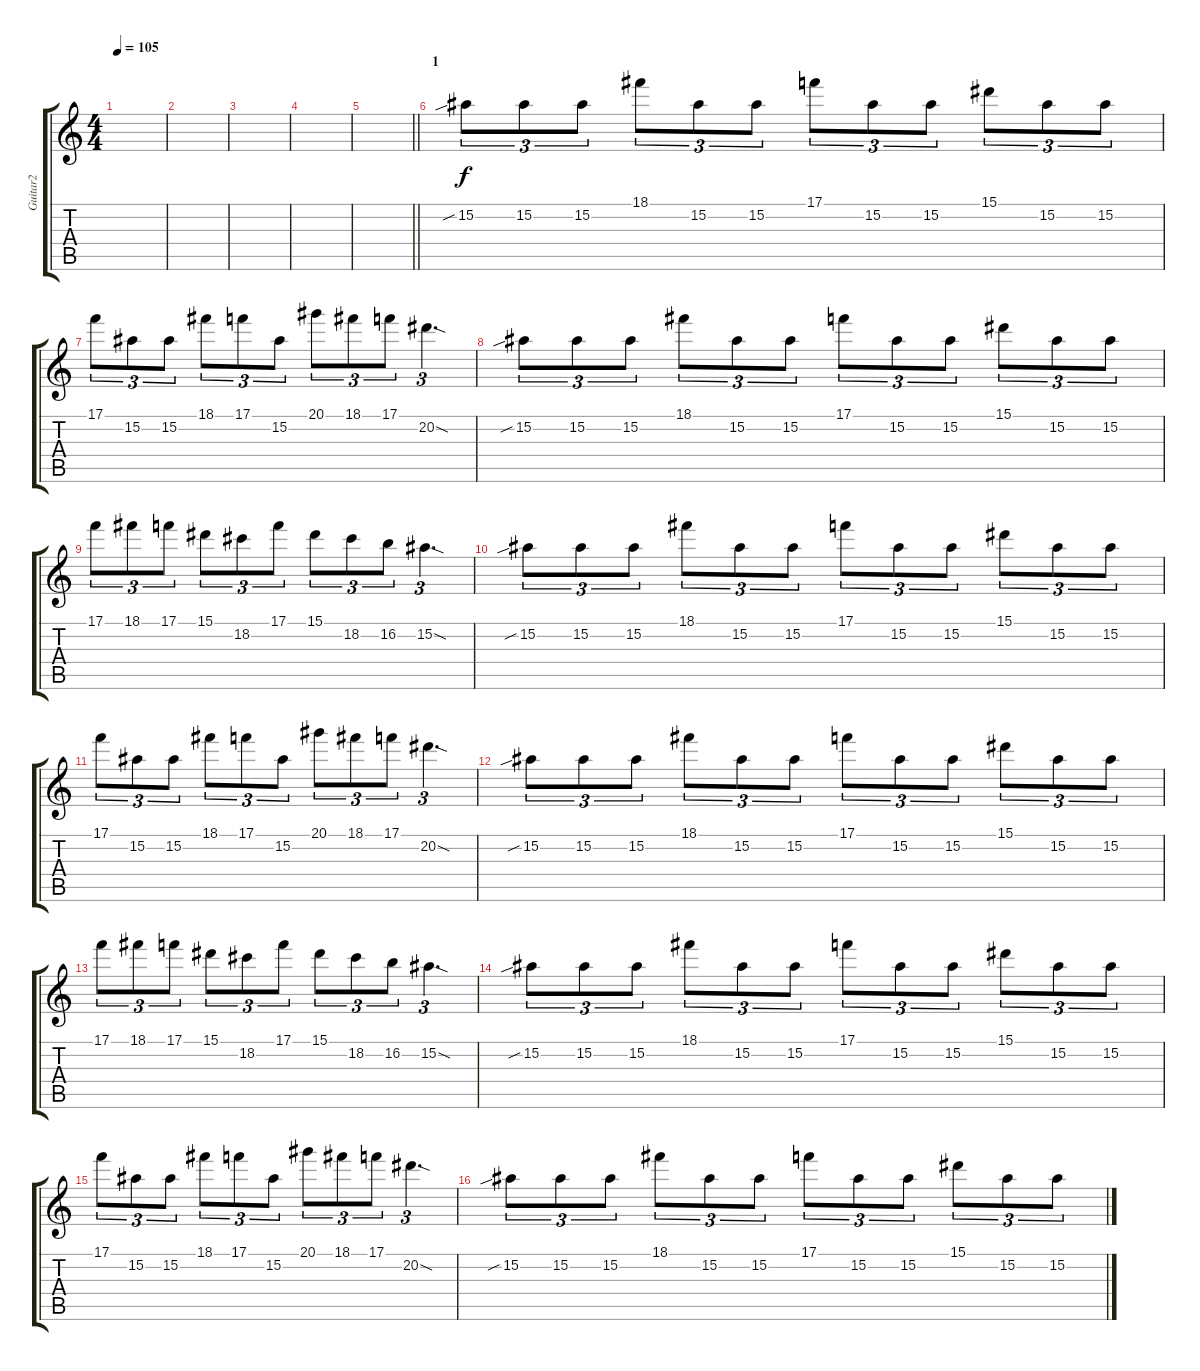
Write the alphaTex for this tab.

\track ("Guitar2" "Guitar2") {instrument distortionguitar}
\staff {score tabs}
\tuning (C4 G3 Eb3 Bb2 F2 C2) {hide}
\ts (4 4)
\tempo 105
\clef g2
\ks c
|
|
|
|
\barLineRight lightlight
|
\section ("" "1")
15.2{sib}.8{tu (3 2)} 15.2.8{tu (3 2)} 15.2.8{tu (3 2)} 18.1.8{tu (3 2)} 15.2.8{tu (3 2)} 15.2.8{tu (3 2)} 17.1.8{tu (3 2)} 15.2.8{tu (3 2)} 15.2.8{tu (3 2)} 15.1.8{tu (3 2)} 15.2.8{tu (3 2)} 15.2.8{tu (3 2)} |
17.1.8{tu (3 2)} 15.2.8{tu (3 2)} 15.2.8{tu (3 2)} 18.1.8{tu (3 2)} 17.1.8{tu (3 2)} 15.2.8{tu (3 2)} 20.1.8{tu (3 2)} 18.1.8{tu (3 2)} 17.1.8{tu (3 2)} 20.2{sod}.4{d tu (3 2)} |
15.2{sib}.8{tu (3 2)} 15.2.8{tu (3 2)} 15.2.8{tu (3 2)} 18.1.8{tu (3 2)} 15.2.8{tu (3 2)} 15.2.8{tu (3 2)} 17.1.8{tu (3 2)} 15.2.8{tu (3 2)} 15.2.8{tu (3 2)} 15.1.8{tu (3 2)} 15.2.8{tu (3 2)} 15.2.8{tu (3 2)} |
17.1.8{tu (3 2)} 18.1.8{tu (3 2)} 17.1.8{tu (3 2)} 15.1.8{tu (3 2)} 18.2.8{tu (3 2)} 17.1.8{tu (3 2)} 15.1.8{tu (3 2)} 18.2.8{tu (3 2)} 16.2.8{tu (3 2)} 15.2{sod}.4{d tu (3 2)} |
15.2{sib}.8{tu (3 2)} 15.2.8{tu (3 2)} 15.2.8{tu (3 2)} 18.1.8{tu (3 2)} 15.2.8{tu (3 2)} 15.2.8{tu (3 2)} 17.1.8{tu (3 2)} 15.2.8{tu (3 2)} 15.2.8{tu (3 2)} 15.1.8{tu (3 2)} 15.2.8{tu (3 2)} 15.2.8{tu (3 2)} |
17.1.8{tu (3 2)} 15.2.8{tu (3 2)} 15.2.8{tu (3 2)} 18.1.8{tu (3 2)} 17.1.8{tu (3 2)} 15.2.8{tu (3 2)} 20.1.8{tu (3 2)} 18.1.8{tu (3 2)} 17.1.8{tu (3 2)} 20.2{sod}.4{d tu (3 2)} |
15.2{sib}.8{tu (3 2)} 15.2.8{tu (3 2)} 15.2.8{tu (3 2)} 18.1.8{tu (3 2)} 15.2.8{tu (3 2)} 15.2.8{tu (3 2)} 17.1.8{tu (3 2)} 15.2.8{tu (3 2)} 15.2.8{tu (3 2)} 15.1.8{tu (3 2)} 15.2.8{tu (3 2)} 15.2.8{tu (3 2)} |
17.1.8{tu (3 2)} 18.1.8{tu (3 2)} 17.1.8{tu (3 2)} 15.1.8{tu (3 2)} 18.2.8{tu (3 2)} 17.1.8{tu (3 2)} 15.1.8{tu (3 2)} 18.2.8{tu (3 2)} 16.2.8{tu (3 2)} 15.2{sod}.4{d tu (3 2)} |
15.2{sib}.8{tu (3 2)} 15.2.8{tu (3 2)} 15.2.8{tu (3 2)} 18.1.8{tu (3 2)} 15.2.8{tu (3 2)} 15.2.8{tu (3 2)} 17.1.8{tu (3 2)} 15.2.8{tu (3 2)} 15.2.8{tu (3 2)} 15.1.8{tu (3 2)} 15.2.8{tu (3 2)} 15.2.8{tu (3 2)} |
17.1.8{tu (3 2)} 15.2.8{tu (3 2)} 15.2.8{tu (3 2)} 18.1.8{tu (3 2)} 17.1.8{tu (3 2)} 15.2.8{tu (3 2)} 20.1.8{tu (3 2)} 18.1.8{tu (3 2)} 17.1.8{tu (3 2)} 20.2{sod}.4{d tu (3 2)} |
15.2{sib}.8{tu (3 2)} 15.2.8{tu (3 2)} 15.2.8{tu (3 2)} 18.1.8{tu (3 2)} 15.2.8{tu (3 2)} 15.2.8{tu (3 2)} 17.1.8{tu (3 2)} 15.2.8{tu (3 2)} 15.2.8{tu (3 2)} 15.1.8{tu (3 2)} 15.2.8{tu (3 2)} 15.2.8{tu (3 2)}
